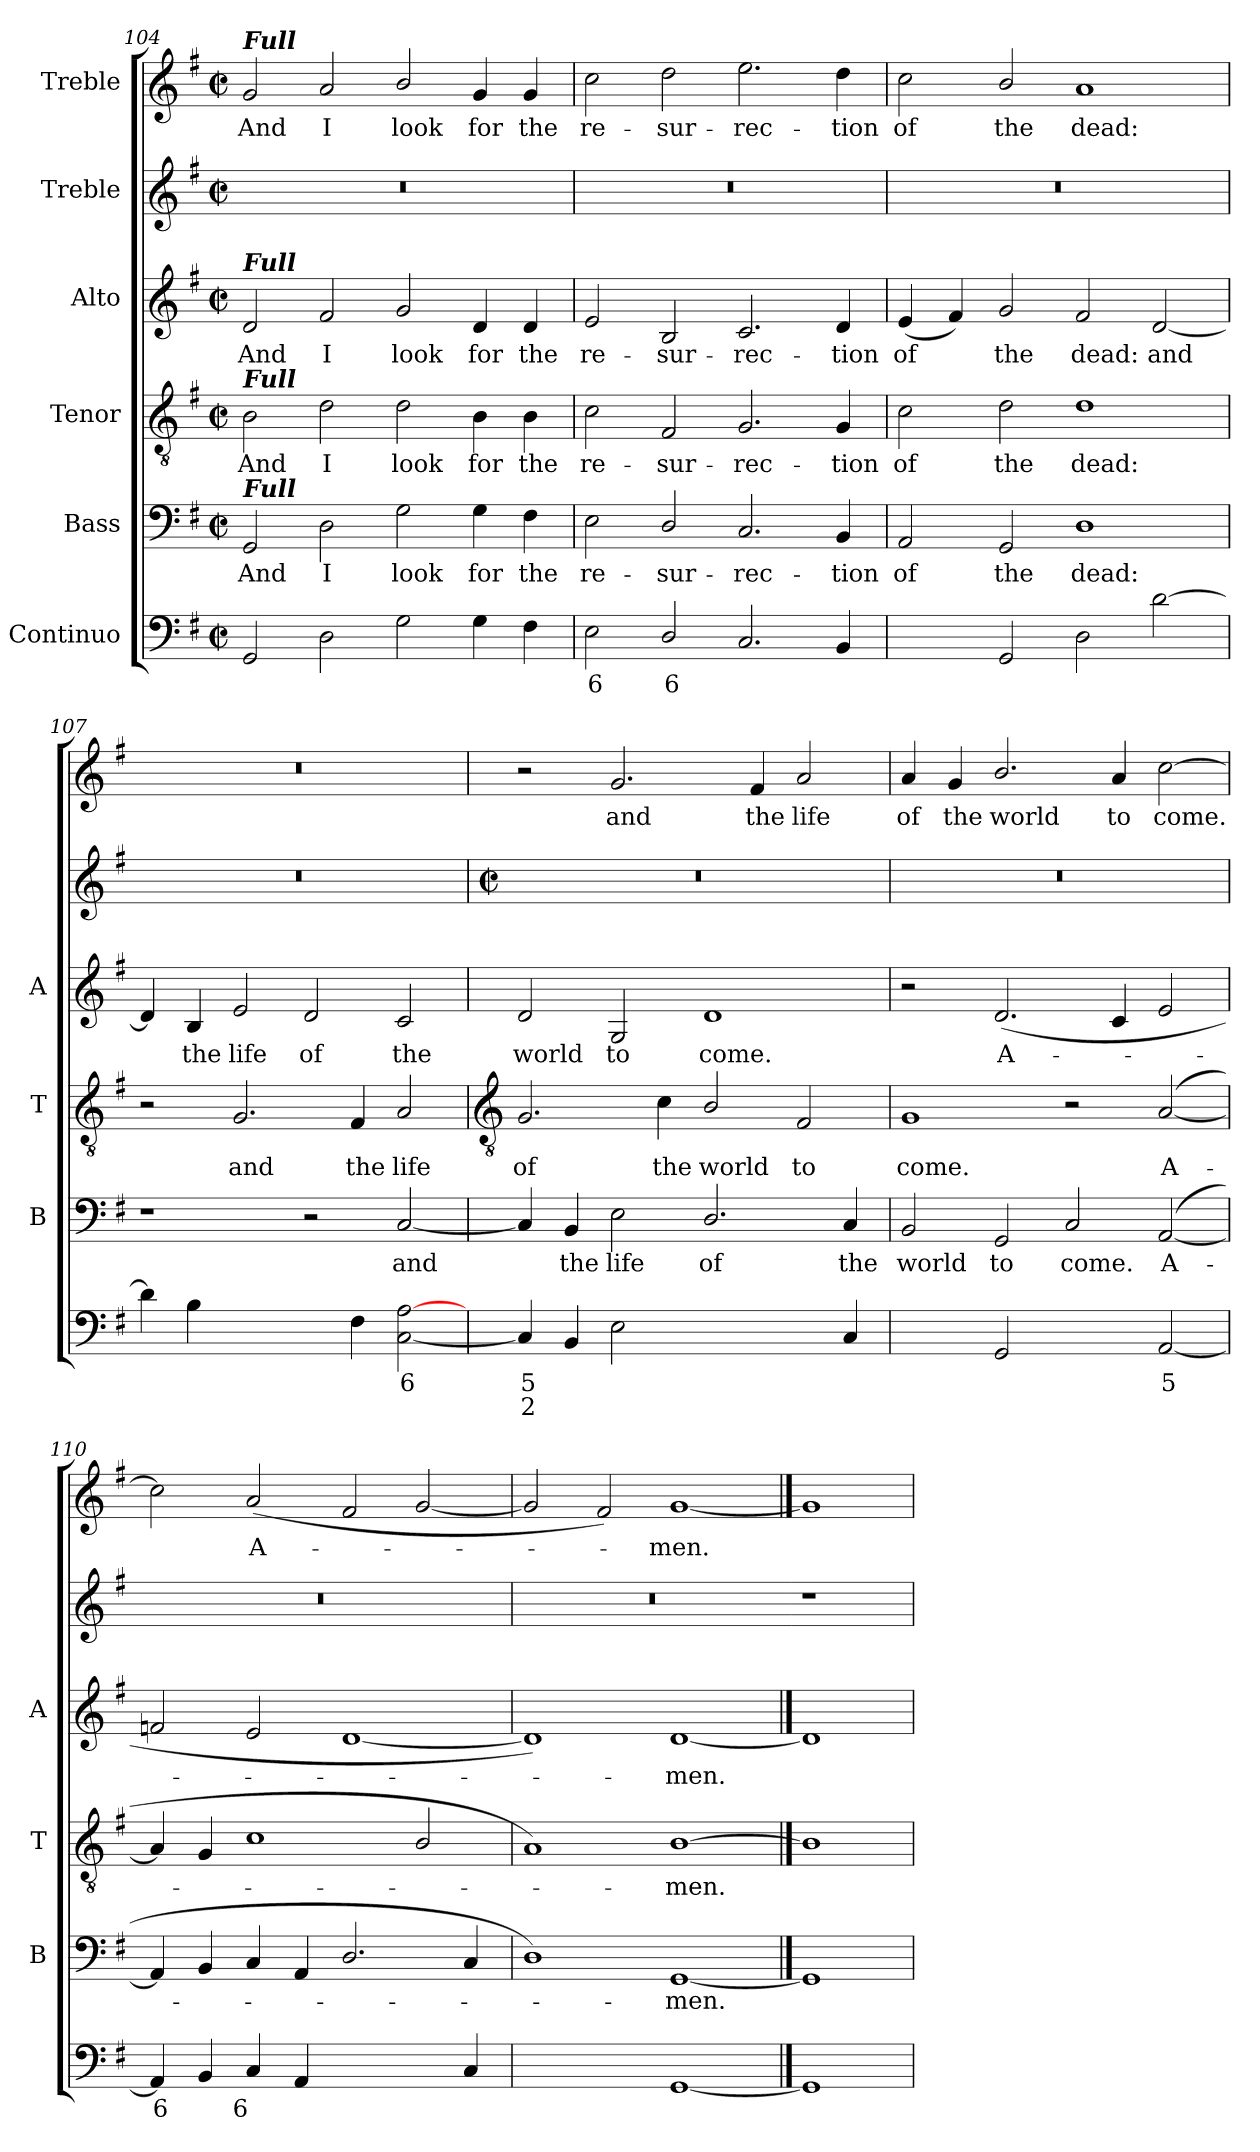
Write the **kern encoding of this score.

**kern	**text	**text	**kern	**text	**kern	**text	**kern	**text	**kern	**kern	**text
*part6	*part6	*part6	*part5	*part5	*part4	*part4	*part3	*part3	*part2	*part1	*part1
*staff6	*staff6	*staff6	*staff5	*staff5	*staff4	*staff4	*staff3	*staff3	*staff2	*staff1	*staff1
*I"Continuo	*	*	*I"Bass	*	*I"Tenor	*	*I"Alto	*	*I"Treble	*I"Treble	*
*	*	*	*I'B	*	*I'T	*	*I'A	*	*	*	*
!!LO:LB:g=z
*clefF4	*	*	*clefF4	*	*clefGv2	*	*clefG2	*	*clefG2	*clefG2	*
*k[f#]	*	*	*k[f#]	*	*k[f#]	*	*k[f#]	*	*k[f#]	*k[f#]	*
*G:	*	*	*G:	*	*G:	*	*G:	*	*G:	*G:	*
*M4/2	*	*	*M4/2	*	*M4/2	*	*M4/2	*	*M4/2	*M4/2	*
*met(c|)	*	*	*met(c|)	*	*met(c|)	*	*met(c|)	*	*met(c|)	*met(c|)	*
=104	=104	=104	=104	=104	=104	=104	=104	=104	=104	=104	=104
!	!	!	!	!	!	!	!	!	!	!LO:TX:a:Bi:t=Full	!
!	!	!	!	!	!	!	!LO:TX:a:Bi:t=Full	!	!	!	!
!	!	!	!	!	!LO:TX:a:Bi:t=Full	!	!	!	!	!	!
!	!	!	!LO:TX:a:Bi:t=Full	!	!	!	!	!	!	!	!
!	!	!	!	!LO:LY:b	!	!LO:LY:b	!	!LO:LY:b	!	!	!LO:LY:b
2GG	.	.	2GG	And	2B	And	2d	And	0r	2g	And
!	!	!	!	!LO:LY:b	!	!LO:LY:b	!	!LO:LY:b	!	!	!LO:LY:b
2D	.	.	2D	I	2d	I	2f#	I	.	2a	I
!	!	!	!	!LO:LY:b	!	!LO:LY:b	!	!LO:LY:b	!	!	!LO:LY:b
2G	.	.	2G	look	2d	look	2g	look	.	2b/	look
!	!	!	!	!LO:LY:b	!	!LO:LY:b	!	!LO:LY:b	!	!	!LO:LY:b
4G	.	.	4G	for	4B	for	4d	for	.	4g	for
!	!	!	!	!LO:LY:b	!	!LO:LY:b	!	!LO:LY:b	!	!	!LO:LY:b
4F#	.	.	4F#	the	4B	the	4d	the	.	4g	the
=105	=105	=105	=105	=105	=105	=105	=105	=105	=105	=105	=105
!	!LO:LY:b	!	!	!LO:LY:b	!	!LO:LY:b	!	!LO:LY:b	!	!	!LO:LY:b
2E	6	.	2E	re-	2c	re-	2e	re-	0r	2cc	re-
!	!LO:LY:b	!	!	!LO:LY:b	!	!LO:LY:b	!	!LO:LY:b	!	!	!LO:LY:b
2D/	6	.	2D/	-sur-	2F#	-sur-	2B	-sur-	.	2dd	-sur-
!	!	!	!	!LO:LY:b	!	!LO:LY:b	!	!LO:LY:b	!	!	!LO:LY:b
2.C	.	.	2.C	-rec-	2.G	-rec-	2.c	-rec-	.	2.ee	-rec-
!	!	!	!	!LO:LY:b	!	!LO:LY:b	!	!LO:LY:b	!	!	!LO:LY:b
4BB	.	.	4BB	-tion	4G	-tion	4d	-tion	.	4dd	-tion
=106	=106	=106	=106	=106	=106	=106	=106	=106	=106	=106	=106
!	!LO:LY:b	!	!	!LO:LY:b	!	!LO:LY:b	!	!LO:LY:b	!	!	!LO:LY:b
[4AAyy	5	.	2AA	of	2c	of	(<4e	of	0r	2cc	of
!	!LO:LY:b	!	!	!	!	!	!	!	!	!	!
4AAyy]	6	.	.	.	.	.	4f#)	.	.	.	.
!	!	!	!	!LO:LY:b	!	!LO:LY:b	!	!LO:LY:b	!	!	!LO:LY:b
2GG	.	.	2GG	the	2d	the	2g	the	.	2b/	the
!	!	!	!	!LO:LY:b	!	!LO:LY:b	!	!LO:LY:b	!	!	!LO:LY:b
2D	.	.	1D	dead:	1d	dead:	2f#	dead:	.	1a	dead:
!	!	!	!	!	!	!	!	!LO:LY:b	!	!	!
[2d	.	.	.	.	.	.	[2d	and	.	.	.
=107	=107	=107	=107	=107	=107	=107	=107	=107	=107	=107	=107
4d]	.	.	1r	.	2r	.	4d]	.	0r	0r	.
!	!	!	!	!	!	!	!	!LO:LY:b	!	!	!
4B	.	.	.	.	.	.	4B	the	.	.	.
!	!LO:LY:b	!	!	!	!	!LO:LY:b	!	!LO:LY:b	!	!	!
[2Gyy	6	.	.	.	2.G	and	2e	life	.	.	.
!	!LO:LY:b	!	!	!	!	!	!	!LO:LY:b	!	!	!
4Gyy]	5	.	2r	.	.	.	2d	of	.	.	.
!	!	!	!	!	!	!LO:LY:b	!	!	!	!	!
4F#	.	.	.	.	4F#	the	.	.	.	.	.
!	!LO:LY:b	!	!	!LO:LY:b	!	!LO:LY:b	!	!LO:LY:b	!	!	!
[2C [2A	6	.	[2C	and	2A	life	2c	the	.	.	.
!!LO:LB:g=z
=108	=108	=108	=108	=108	=108	=108	=108	=108	=108	=108	=108
*	*	*	*	*	*clefGv2	*	*	*	*	*	*
*	*	*	*	*	*	*	*	*	*M4/2	*	*
*	*	*	*	*	*	*	*	*	*met(c|)	*	*
!	!LO:LY:b	!LO:LY:b	!	!	!	!LO:LY:b	!	!LO:LY:b	!	!	!
4C]	5	2	4C]	.	2.G	of	2d	world	0r	2r	.
!	!	!	!	!LO:LY:b	!	!	!	!	!	!	!
4BB	.	.	4BB	the	.	.	.	.	.	.	.
!	!	!	!	!LO:LY:b	!	!	!	!LO:LY:b	!	!	!LO:LY:b
2E	.	.	2E	life	.	.	2G	to	.	2.g	and
!	!	!	!	!	!	!LO:LY:b	!	!	!	!	!
.	.	.	.	.	4c	the	.	.	.	.	.
!	!LO:LY:b	!LO:LY:b	!	!LO:LY:b	!	!LO:LY:b	!	!LO:LY:b	!	!	!
[2D/yy	6	4	2.D/	of	2B/	world	1d	come.	.	.	.
!	!	!	!	!	!	!	!	!	!	!	!LO:LY:b
.	.	.	.	.	.	.	.	.	.	4f#	the
!	!LO:LY:b	!LO:LY:b	!	!	!	!LO:LY:b	!	!	!	!	!LO:LY:b
4Dyy]	5	3	.	.	2F#	to	.	.	.	2a	life
!	!	!	!	!LO:LY:b	!	!	!	!	!	!	!
4C	.	.	4C	the	.	.	.	.	.	.	.
=109	=109	=109	=109	=109	=109	=109	=109	=109	=109	=109	=109
!	!LO:LY:b	!LO:LY:b	!	!LO:LY:b	!	!LO:LY:b	!	!	!	!	!LO:LY:b
[4BByy	7	6	2BB	world	1G	come.	2r	.	0r	4a	of
!	!LO:LY:b	!	!	!	!	!	!	!	!	!	!LO:LY:b
4BByy]	6	.	.	.	.	.	.	.	.	4g	the
!	!	!	!	!LO:LY:b	!	!	!	!LO:LY:b	!	!	!LO:LY:b
2GG	.	.	2GG	to	.	.	(<2.d	A-	.	2.b/	world
!	!LO:LY:b	!LO:LY:b	!	!LO:LY:b	!	!	!	!	!	!	!
[4Cyy	9	7	2C	come.	2r	.	.	.	.	.	.
!	!LO:LY:b	!LO:LY:b	!	!	!	!	!	!	!	!	!LO:LY:b
4Cyy]	8	6	.	.	.	.	4c	.	.	4a	to
!	!LO:LY:b	!	!	!LO:LY:b	!	!LO:LY:b	!	!	!	!	!LO:LY:b
[2AA	5	.	(<[2AA	A-	(<[2A	A-	2e	.	.	[2cc	come.
=110	=110	=110	=110	=110	=110	=110	=110	=110	=110	=110	=110
!	!LO:LY:b	!	!	!	!	!	!	!	!	!	!
4AA]	6	.	4AA]	.	4A]	.	2fn	.	0r	2cc]	.
4BB	.	.	4BB	.	4G	.	.	.	.	.	.
!	!LO:LY:b	!	!	!	!	!	!	!	!	!	!LO:LY:b
4C	6	.	4C	.	1c	.	2e	.	.	(<2a	A-
4AA	.	.	4AA	.	.	.	.	.	.	.	.
!	!LO:LY:b	!	!	!	!	!	!	!	!	!	!
[2D/yy	7	.	2.D/	.	.	.	[1d	.	.	2f#	.
!	!LO:LY:b	!LO:LY:b	!	!	!	!	!	!	!	!	!
4Dyy]	6	4	.	.	2B/	.	.	.	.	[2g	.
4C	.	.	4C	.	.	.	.	.	.	.	.
=111	=111	=111	=111	=111	=111	=111	=111	=111	=111	=111	=111
!	!LO:LY:b	!LO:LY:b	!	!	!	!	!	!	!	!	!
[2Dyy	5	4	1D)	.	1A)	.	1d])	.	0r	2g]	.
!	!	!LO:LY:b	!	!	!	!	!	!	!	!	!
2Dyy]	.	3	.	.	.	.	.	.	.	2f#)	.
!	!	!	!	!LO:LY:b	!	!LO:LY:b	!	!LO:LY:b	!	!	!LO:LY:b
[1GG	.	.	[1GG	men.	[1B	men.	[1d	men.	.	[1g	men.
==112	==112	==112	==112	==112	==112	==112	==112	==112	=112	==112	==112
1GG]	.	.	1GG]	.	1B]	.	1d]	.	1r	1g]	.
=	=	=	=	=	=	=	=	=	=	=	=
*-	*-	*-	*-	*-	*-	*-	*-	*-	*-	*-	*-
